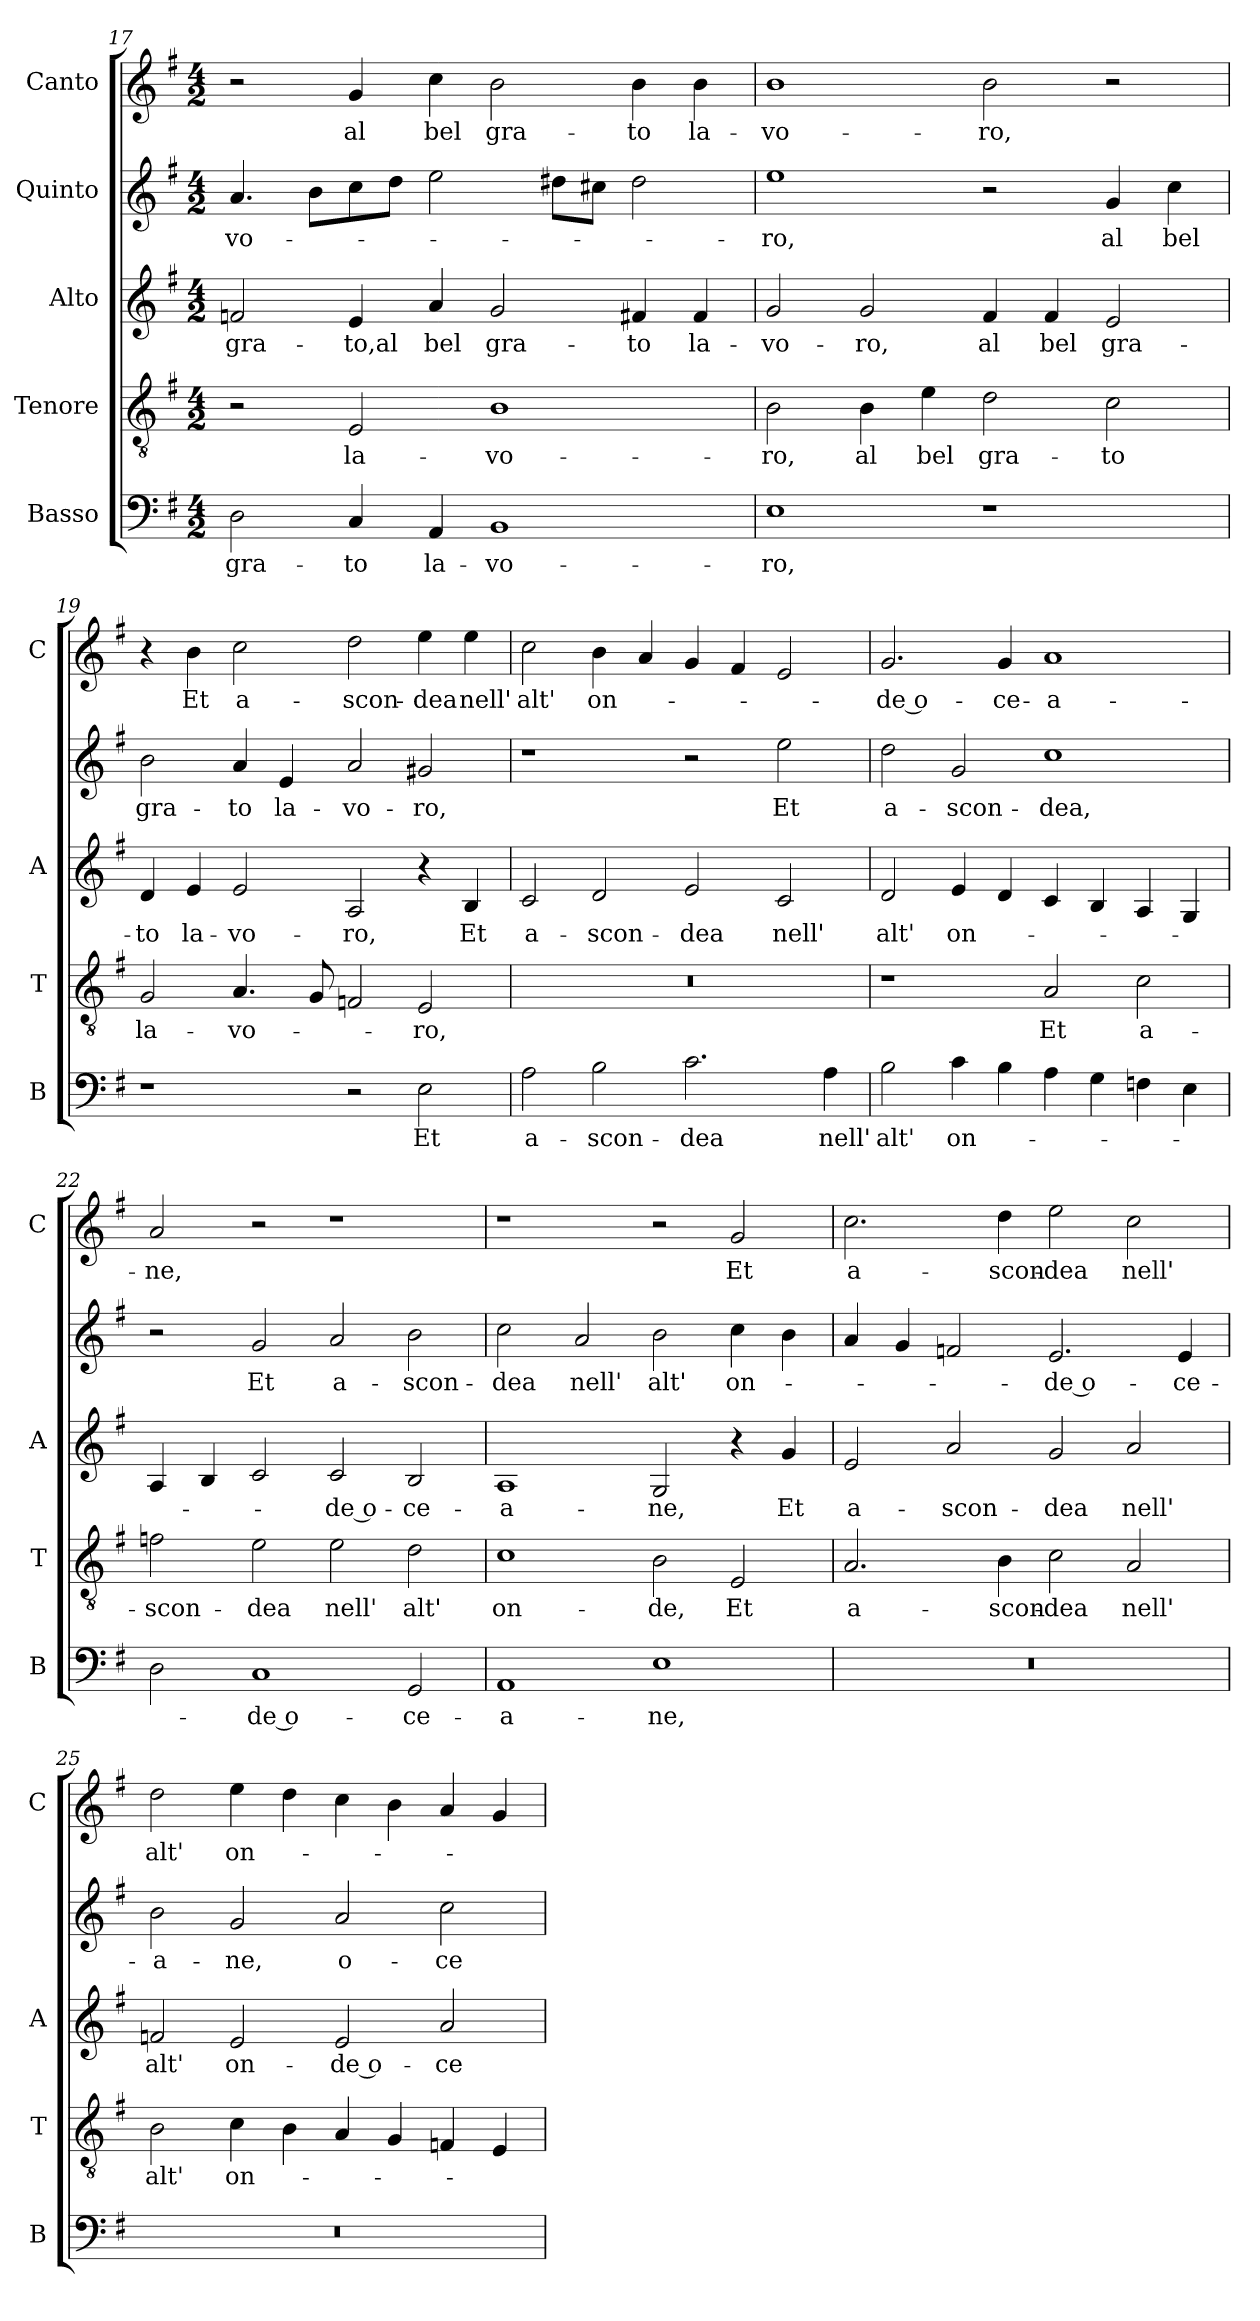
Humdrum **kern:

**kern	**text	**kern	**text	**kern	**text	**kern	**text	**kern	**text
*part5	*part5	*part4	*part4	*part3	*part3	*part2	*part2	*part1	*part1
*staff5	*staff5	*staff4	*staff4	*staff3	*staff3	*staff2	*staff2	*staff1	*staff1
*I"Basso	*	*I"Tenore	*	*I"Alto	*	*I"Quinto	*	*I"Canto	*
*I'B	*	*I'T	*	*I'A	*	*	*	*I'C	*
*clefF4	*	*clefGv2	*	*clefG2	*	*clefG2	*	*clefG2	*
*k[f#]	*	*k[f#]	*	*k[f#]	*	*k[f#]	*	*k[f#]	*
*G:	*	*G:	*	*G:	*	*G:	*	*G:	*
*M4/2	*	*M4/2	*	*M4/2	*	*M4/2	*	*M4/2	*
=17	=17	=17	=17	=17	=17	=17	=17	=17	=17
!	!LO:LY:b	!	!	!	!LO:LY:b	!	!LO:LY:b	!	!
2D\	gra-	2r	.	2fn/	gra-	4.a/	-vo-	2r	.
.	.	.	.	.	.	8b\L	.	.	.
!	!LO:LY:b	!	!LO:LY:b	!	!LO:LY:b	!	!	!	!LO:LY:b
4C/	-to	2E/	la-	4e/	-to,al	8cc\	.	4g/	al
.	.	.	.	.	.	8dd\J	.	.	.
!	!LO:LY:b	!	!	!	!LO:LY:b	!	!	!	!LO:LY:b
4AA/	la-	.	.	4a/	bel	2ee\	.	4cc\	bel
!	!LO:LY:b	!	!LO:LY:b	!	!LO:LY:b	!	!	!	!LO:LY:b
1BB	-vo-	1B	-vo-	2g/	gra-	.	.	2b\	gra-
.	.	.	.	.	.	8dd#X\L	.	.	.
.	.	.	.	.	.	8cc#X\J	.	.	.
!	!	!	!	!	!LO:LY:b	!	!	!	!LO:LY:b
.	.	.	.	4f#X/	-to	2dd#\	.	4b\	-to
!	!	!	!	!	!LO:LY:b	!	!	!	!LO:LY:b
.	.	.	.	4f#/	la-	.	.	4b\	la-
=18	=18	=18	=18	=18	=18	=18	=18	=18	=18
!	!LO:LY:b	!	!LO:LY:b	!	!LO:LY:b	!	!LO:LY:b	!	!LO:LY:b
1E	-ro,	2B\	-ro,	2g/	-vo-	1ee	-ro,	1b	-vo-
!	!	!	!LO:LY:b	!	!LO:LY:b	!	!	!	!
.	.	4B\	al	2g/	-ro,	.	.	.	.
!	!	!	!LO:LY:b	!	!	!	!	!	!
.	.	4e\	bel	.	.	.	.	.	.
!	!	!	!LO:LY:b	!	!LO:LY:b	!	!	!	!LO:LY:b
1r	.	2d\	gra-	4f#/	al	2r	.	2b\	-ro,
!	!	!	!	!	!LO:LY:b	!	!	!	!
.	.	.	.	4f#/	bel	.	.	.	.
!	!	!	!LO:LY:b	!	!LO:LY:b	!	!LO:LY:b	!	!
.	.	2c\	-to	2e/	gra-	4g/	al	2r	.
!	!	!	!	!	!	!	!LO:LY:b	!	!
.	.	.	.	.	.	4cc\	bel	.	.
!!LO:LB:g=z
=19	=19	=19	=19	=19	=19	=19	=19	=19	=19
!	!	!	!LO:LY:b	!	!LO:LY:b	!	!LO:LY:b	!	!
1r	.	2G/	la-	4d/	-to	2b\	gra-	4r	.
!	!	!	!	!	!LO:LY:b	!	!	!	!LO:LY:b
.	.	.	.	4e/	la-	.	.	4b\	Et
!	!	!	!LO:LY:b	!	!LO:LY:b	!	!LO:LY:b	!	!LO:LY:b
.	.	4.A/	-vo-	2e/	-vo-	4a/	-to	2cc\	a-
!	!	!	!	!	!	!	!LO:LY:b	!	!
.	.	.	.	.	.	4e/	la-	.	.
.	.	8G/	.	.	.	.	.	.	.
!	!	!	!	!	!LO:LY:b	!	!LO:LY:b	!	!LO:LY:b
2r	.	2Fn/	.	2A/	-ro,	2a/	-vo-	2dd\	-scon-
!	!LO:LY:b	!	!LO:LY:b	!	!	!	!LO:LY:b	!	!LO:LY:b
2E\	Et	2E/	-ro,	4r	.	2g#X/	-ro,	4ee\	-dea
!	!	!	!	!	!LO:LY:b	!	!	!	!LO:LY:b
.	.	.	.	4B/	Et	.	.	4ee\	nell'
=20	=20	=20	=20	=20	=20	=20	=20	=20	=20
!	!LO:LY:b	!	!	!	!LO:LY:b	!	!	!	!LO:LY:b
2A\	a-	0r	.	2c/	a-	1r	.	2cc\	alt'
!	!LO:LY:b	!	!	!	!LO:LY:b	!	!	!	!LO:LY:b
2B\	-scon-	.	.	2d/	-scon-	.	.	4b\	on-
.	.	.	.	.	.	.	.	4a/	.
!	!LO:LY:b	!	!	!	!LO:LY:b	!	!	!	!
2.c\	-dea	.	.	2e/	-dea	2r	.	4g/	.
.	.	.	.	.	.	.	.	4f#/	.
!	!	!	!	!	!LO:LY:b	!	!LO:LY:b	!	!
.	.	.	.	2c/	nell'	2ee\	Et	2e/	.
!	!LO:LY:b	!	!	!	!	!	!	!	!
4A\	nell'	.	.	.	.	.	.	.	.
=21	=21	=21	=21	=21	=21	=21	=21	=21	=21
!	!LO:LY:b	!	!	!	!LO:LY:b	!	!LO:LY:b	!	!LO:LY:b
2B\	alt'	1r	.	2d/	alt'	2dd\	a-	2.g/	-de o-
!	!LO:LY:b	!	!	!	!LO:LY:b	!	!LO:LY:b	!	!
4c\	on-	.	.	4e/	on-	2g/	-scon-	.	.
!	!	!	!	!	!	!	!	!	!LO:LY:b
4B\	.	.	.	4d/	.	.	.	4g/	-ce-
!	!	!	!LO:LY:b	!	!	!	!LO:LY:b	!	!LO:LY:b
4A\	.	2A/	Et	4c/	.	1cc	-dea,	1a	-a-
4G\	.	.	.	4B/	.	.	.	.	.
!	!	!	!LO:LY:b	!	!	!	!	!	!
4Fn\	.	2c\	a-	4A/	.	.	.	.	.
4E\	.	.	.	4G/	.	.	.	.	.
=22	=22	=22	=22	=22	=22	=22	=22	=22	=22
!	!	!	!LO:LY:b	!	!	!	!	!	!LO:LY:b
2D\	.	2fn\	-scon-	4A/	.	2r	.	2a/	-ne,
.	.	.	.	4B/	.	.	.	.	.
!	!LO:LY:b	!	!LO:LY:b	!	!	!	!LO:LY:b	!	!
1C	-de o-	2e\	-dea	2c/	.	2g/	Et	2r	.
!	!	!	!LO:LY:b	!	!LO:LY:b	!	!LO:LY:b	!	!
.	.	2e\	nell'	2c/	-de o-	2a/	a-	1r	.
!	!LO:LY:b	!	!LO:LY:b	!	!LO:LY:b	!	!LO:LY:b	!	!
2GG/	-ce-	2d\	alt'	2B/	-ce-	2b\	-scon-	.	.
!!LO:PB:g=z
=23	=23	=23	=23	=23	=23	=23	=23	=23	=23
!	!LO:LY:b	!	!LO:LY:b	!	!LO:LY:b	!	!LO:LY:b	!	!
1AA	-a-	1c	on-	1A	-a-	2cc\	-dea	1r	.
!	!	!	!	!	!	!	!LO:LY:b	!	!
.	.	.	.	.	.	2a/	nell'	.	.
!	!LO:LY:b	!	!LO:LY:b	!	!LO:LY:b	!	!LO:LY:b	!	!
1E	-ne,	2B\	-de,	2G/	-ne,	2b\	alt'	2r	.
!	!	!	!LO:LY:b	!	!	!	!LO:LY:b	!	!LO:LY:b
.	.	2E/	Et	4r	.	4cc\	on-	2g/	Et
!	!	!	!	!	!LO:LY:b	!	!	!	!
.	.	.	.	4g/	Et	4b\	.	.	.
=24	=24	=24	=24	=24	=24	=24	=24	=24	=24
!	!	!	!LO:LY:b	!	!LO:LY:b	!	!	!	!LO:LY:b
0r	.	2.A/	a-	2e/	a-	4a/	.	2.cc\	a-
.	.	.	.	.	.	4g/	.	.	.
!	!	!	!	!	!LO:LY:b	!	!	!	!
.	.	.	.	2a/	-scon-	2fn/	.	.	.
!	!	!	!LO:LY:b	!	!	!	!	!	!LO:LY:b
.	.	4B\	-scon-	.	.	.	.	4dd\	-scon-
!	!	!	!LO:LY:b	!	!LO:LY:b	!	!LO:LY:b	!	!LO:LY:b
.	.	2c\	-dea	2g/	-dea	2.e/	-de o-	2ee\	-dea
!	!	!	!LO:LY:b	!	!LO:LY:b	!	!	!	!LO:LY:b
.	.	2A/	nell'	2a/	nell'	.	.	2cc\	nell'
!	!	!	!	!	!	!	!LO:LY:b	!	!
.	.	.	.	.	.	4e/	-ce-	.	.
=25	=25	=25	=25	=25	=25	=25	=25	=25	=25
!	!	!	!LO:LY:b	!	!LO:LY:b	!	!LO:LY:b	!	!LO:LY:b
0r	.	2B\	alt'	2fn/	alt'	2b\	-a-	2dd\	alt'
!	!	!	!LO:LY:b	!	!LO:LY:b	!	!LO:LY:b	!	!LO:LY:b
.	.	4c\	on-	2e/	on-	2g/	-ne,	4ee\	on-
.	.	4B\	.	.	.	.	.	4dd\	.
!	!	!	!	!	!LO:LY:b	!	!LO:LY:b	!	!
.	.	4A/	.	2e/	-de o-	2a/	o-	4cc\	.
.	.	4G/	.	.	.	.	.	4b\	.
!	!	!	!	!	!LO:LY:b	!	!LO:LY:b	!	!
.	.	4Fn/	.	2a/	-ce-	2cc\	-ce-	4a/	.
.	.	4E/	.	.	.	.	.	4g/	.
=	=	=	=	=	=	=	=	=	=
*-	*-	*-	*-	*-	*-	*-	*-	*-	*-
